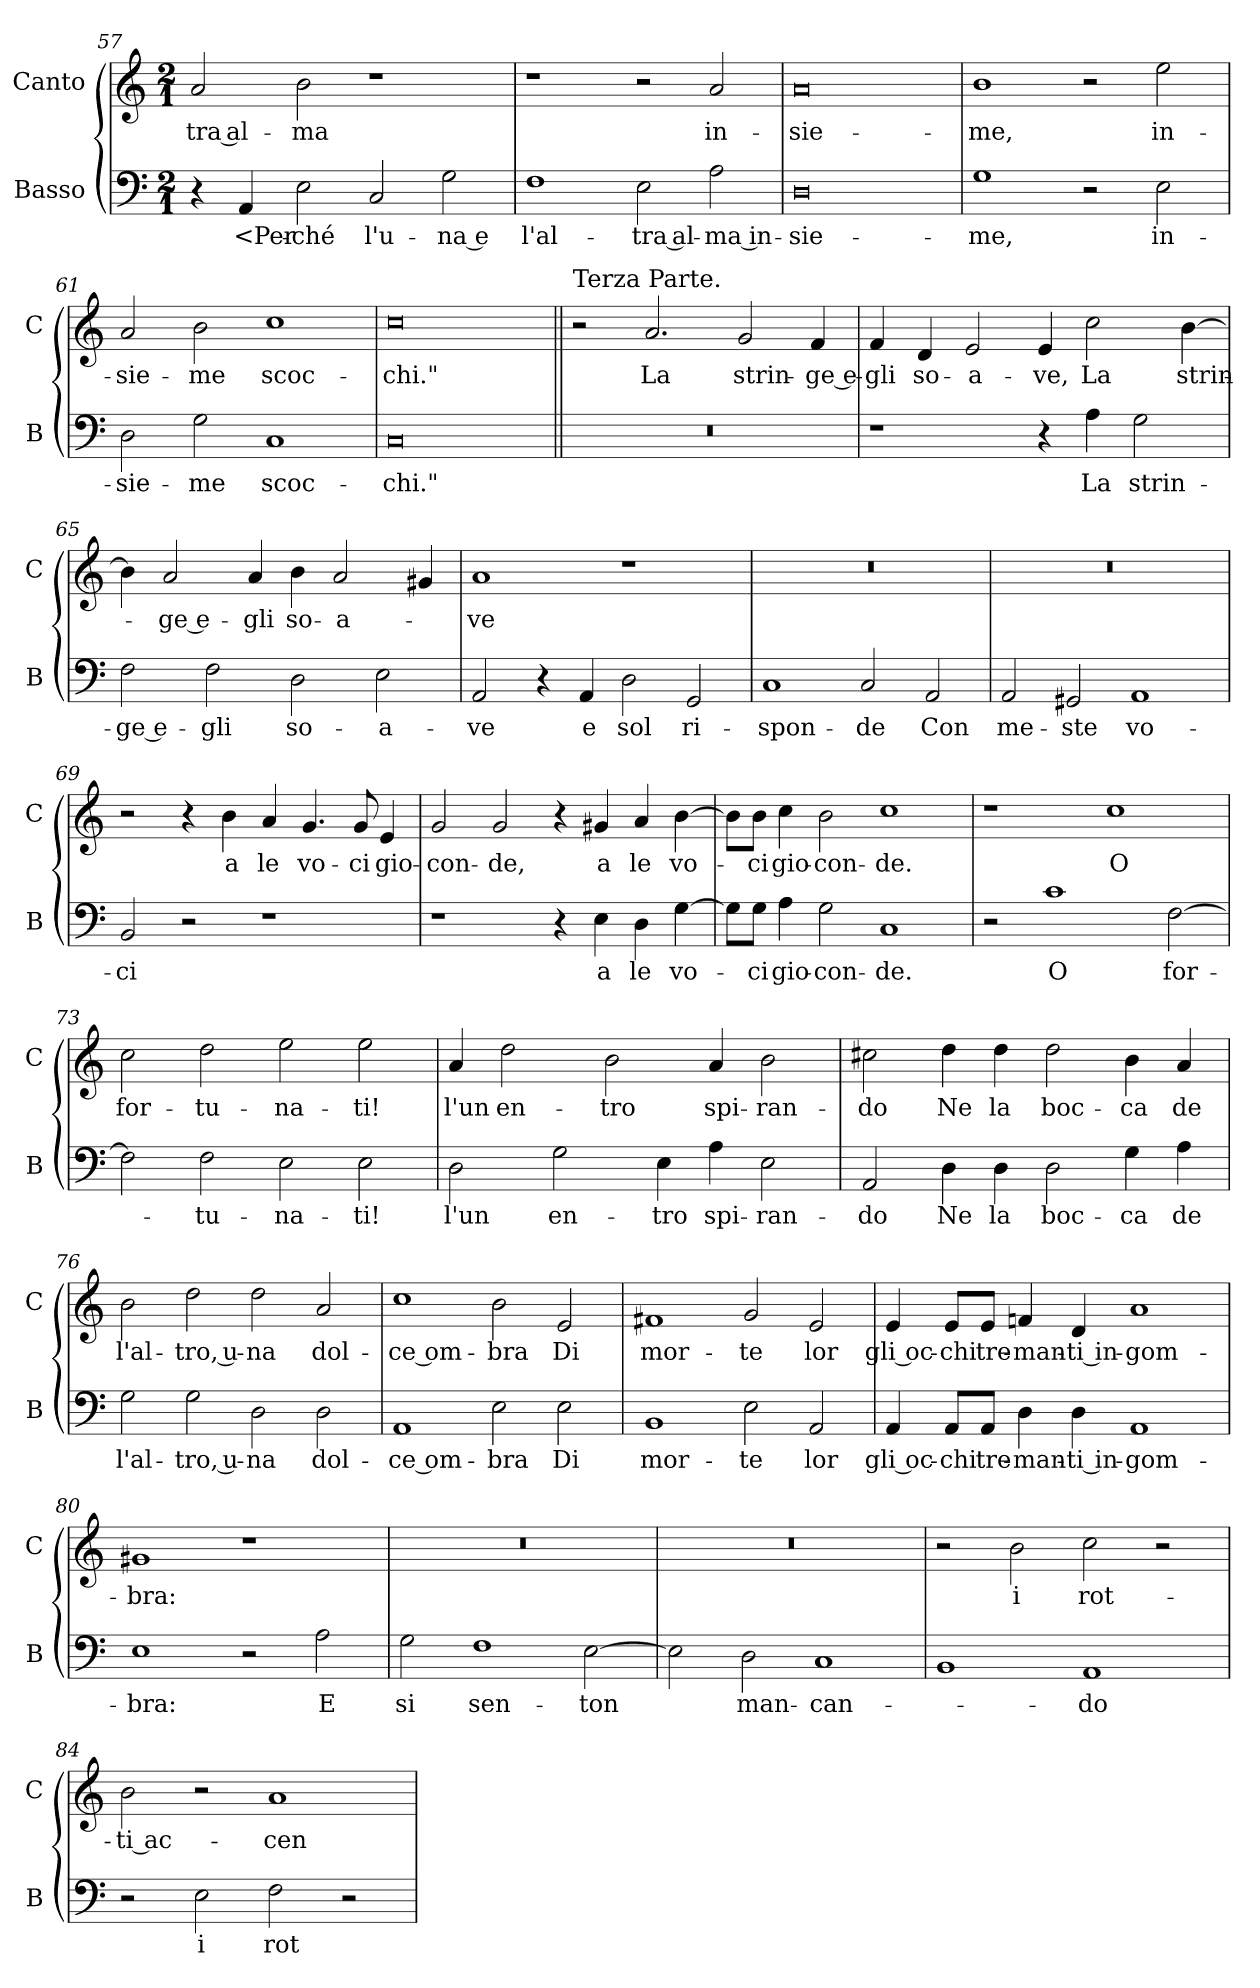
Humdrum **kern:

**kern	**text	**kern	**text
*part2	*part2	*part1	*part1
*staff2	*staff2	*staff1	*staff1
*I"Basso	*	*I"Canto	*
*I'B	*	*I'C	*
*clefF4	*	*clefG2	*
*k[]	*	*k[]	*
*C:	*	*C:	*
*M2/1	*	*M2/1	*
=57	=57	=57	=57
4r	.	2a	-tra al-
4AA	<Per-	.	.
2E	-ché	2b	-ma
2C	l'u-	1r	.
2G	-na e	.	.
=58	=58	=58	=58
1F	l'al-	1r	.
2E	-tra al-	2r	.
2A	-ma in-	2a	in-
=59	=59	=59	=59
0D	-sie-	0a	-sie-
=60	=60	=60	=60
1G	-me,	1b	-me,
2r	.	2r	.
2E	in-	2ee	in-
=61	=61	=61	=61
2D	-sie-	2a	-sie-
2G	-me	2b	-me
1C	scoc-	1cc	scoc-
=62	=62	=62	=62
0C	-chi."	0cc	-chi."
=63||	=63||	=63||	=63||
!	!	!LO:TX:a:t=Terza Parte.	!
0r	.	2r	.
.	.	2.a	La
.	.	2g	strin-
.	.	4f	-ge e-
=64	=64	=64	=64
1r	.	4f	-gli
.	.	4d	so-
.	.	2e	-a-
4r	.	4e	-ve,
4A	La	2cc	La
2G	strin-	.	.
.	.	[4b	strin-
=65	=65	=65	=65
2F	-ge e-	4b]	.
.	.	2a	-ge e-
2F	-gli	.	.
.	.	4a	-gli
2D	so-	4b	so-
.	.	2a	-a-
2E	-a-	.	.
.	.	4g#X	.
=66	=66	=66	=66
2AA	-ve	1a	-ve
4r	.	.	.
4AA	e	.	.
2D	sol	1r	.
2GG	ri-	.	.
=67	=67	=67	=67
1C	-spon-	0r	.
2C	-de	.	.
2AA	Con	.	.
=68	=68	=68	=68
2AA	me-	0r	.
2GG#X	-ste	.	.
1AA	vo-	.	.
=69	=69	=69	=69
2BB	-ci	2r	.
2r	.	4r	.
.	.	4b	a
1r	.	4a	le
.	.	4.g	vo-
.	.	8g	-ci
.	.	4e	gio-
=70	=70	=70	=70
1r	.	2g	-con-
.	.	2g	-de,
4r	.	4r	.
4E	a	4g#X	a
4D	le	4a	le
[4G	vo-	[4b	vo-
=71	=71	=71	=71
8GL]	.	8bL]	.
8GJ	-ci	8bJ	-ci
4A	gio-	4cc	gio-
2G	-con-	2b	-con-
1C	-de.	1cc	-de.
=72	=72	=72	=72
2r	.	1r	.
1c	O	.	.
.	.	1cc	O
[2F	for-	.	.
=73	=73	=73	=73
2F]	.	2cc	for-
2F	-tu-	2dd	-tu-
2E	-na-	2ee	-na-
2E	-ti!	2ee	-ti!
=74	=74	=74	=74
2D	l'un	4a	l'un
.	.	2dd	en-
2G	en-	.	.
.	.	2b	-tro
4E	-tro	.	.
4A	spi-	4a	spi-
2E	-ran-	2b	-ran-
=75	=75	=75	=75
2AA	-do	2cc#X	-do
4D	Ne	4dd	Ne
4D	la	4dd	la
2D	boc-	2dd	boc-
4G	-ca	4b	-ca
4A	de	4a	de
=76	=76	=76	=76
2G	l'al-	2b	l'al-
2G	-tro, u-	2dd	-tro, u-
2D	-na	2dd	-na
2D	dol-	2a	dol-
=77	=77	=77	=77
1AA	-ce om-	1cc	-ce om-
2E	-bra	2b	-bra
2E	Di	2e	Di
=78	=78	=78	=78
1BB	mor-	1f#X	mor-
2E	-te	2g	-te
2AA	lor	2e	lor
=79	=79	=79	=79
4AA	gli oc-	4e	gli oc-
8AAL	-chi	8eL	-chi
8AAJ	tre-	8eJ	tre-
4D	-man-	4fn	-man-
4D	-ti in-	4d	-ti in-
1AA	-gom-	1a	-gom-
=80	=80	=80	=80
1E	-bra:	1g#X	-bra:
2r	.	1r	.
2A	E	.	.
=81	=81	=81	=81
2G	si	0r	.
1F	sen-	.	.
[2E	-ton	.	.
=82	=82	=82	=82
2E]	.	0r	.
2D	man-	.	.
1C	-can-	.	.
=83	=83	=83	=83
1BB	.	2r	.
.	.	2b	i
1AA	-do	2cc	rot-
.	.	2r	.
=84	=84	=84	=84
2r	.	2b	-ti ac-
2E	i	2r	.
2F	rot-	1a	-cen-
2r	.	.	.
=	=	=	=
*-	*-	*-	*-
